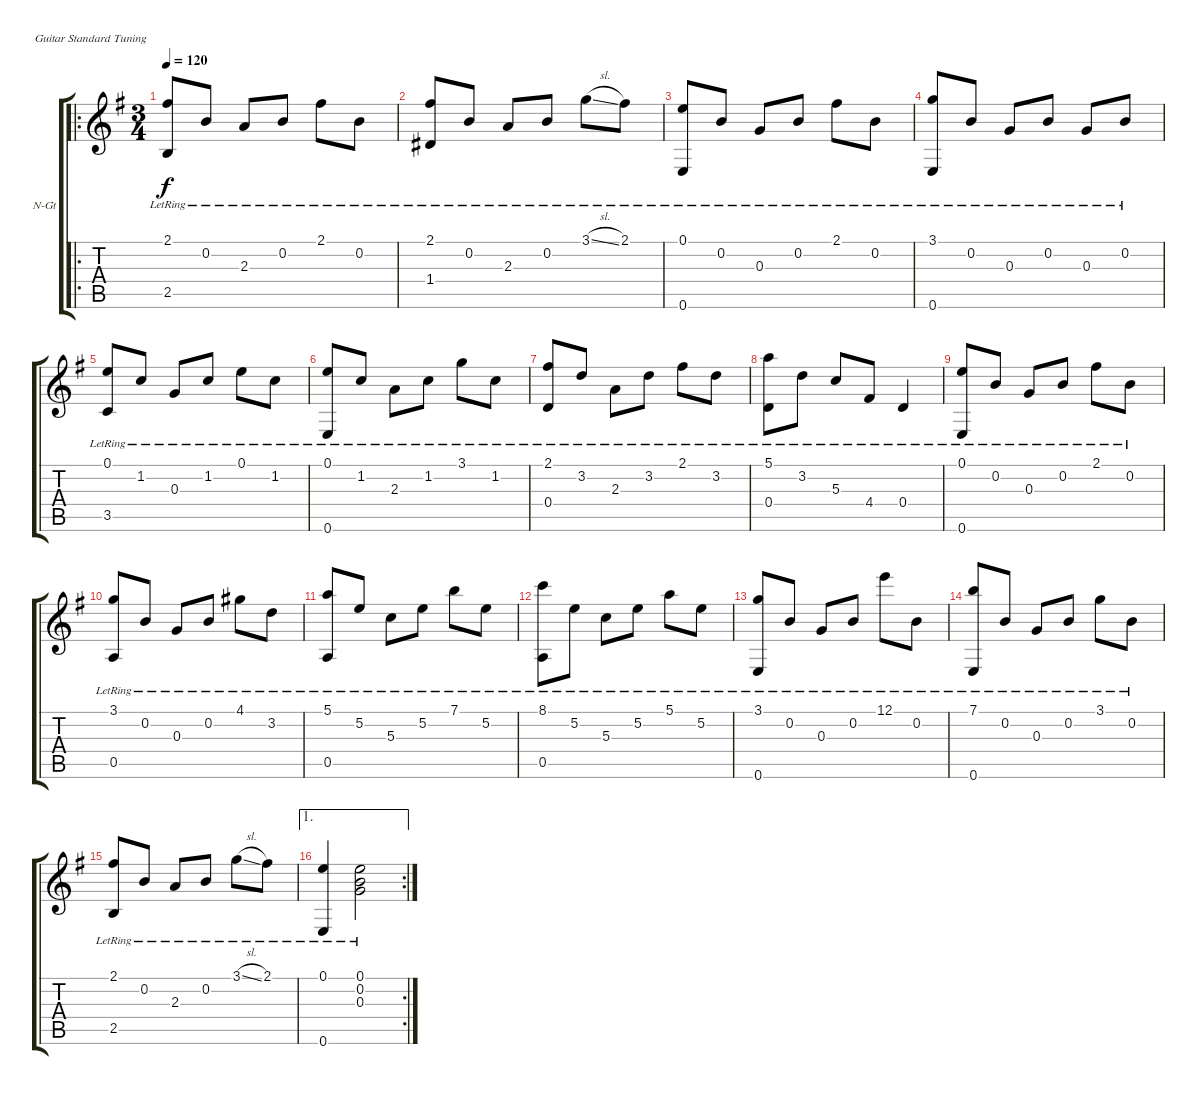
\bracketExtendMode groupsimilarinstruments
\firstSystemTrackNameOrientation horizontal
\otherSystemsTrackNameOrientation horizontal
\track ("Track 1" "N-Gt") {instrument acousticguitarnylon}
\staff {score tabs}
\tuning (E4 B3 G3 D3 A2 E2)
\ro
\ts (3 4)
\tempo 120
\clef g2
\ks g
(2.1{lr} 2.5{lr}).8{dy f} 0.2{lr}.8 2.3{lr}.8 0.2{lr}.8 2.1{lr}.8 0.2{lr}.8 |
(2.1{lr} 1.4{lr}).8 0.2{lr}.8 2.3{lr}.8 0.2{lr}.8 3.1{sl lr}.8 2.1{lr}.8 |
(0.1{lr} 0.6{lr}).8 0.2{lr}.8 0.3{lr}.8 0.2{lr}.8 2.1{lr}.8 0.2{lr}.8 |
(3.1{lr} 0.6{lr}).8 0.2{lr}.8 0.3{lr}.8 0.2{lr}.8 0.3{lr}.8 0.2{lr}.8 |
(0.1{lr} 3.5{lr}).8 1.2{lr}.8 0.3{lr}.8 1.2{lr}.8 0.1{lr}.8 1.2{lr}.8 |
(0.1{lr} 0.6{lr}).8 1.2{lr}.8 2.3{lr}.8 1.2{lr}.8 3.1{lr}.8 1.2{lr}.8 |
(2.1{lr} 0.4{lr}).8 3.2{lr}.8 2.3{lr}.8 3.2{lr}.8 2.1{lr}.8 3.2{lr}.8 |
(5.1{lr} 0.4{lr}).8 3.2{lr}.8 5.3{lr}.8 4.4{lr}.8 0.4{lr}.4 |
(0.1{lr} 0.6{lr}).8 0.2{lr}.8 0.3{lr}.8 0.2{lr}.8 2.1{lr}.8 0.2{lr}.8 |
(3.1{lr} 0.5{lr}).8 0.2{lr}.8 0.3{lr}.8 0.2{lr}.8 4.1{lr}.8 3.2{lr}.8 |
(5.1{lr} 0.5{lr}).8 5.2{lr}.8 5.3{lr}.8 5.2{lr}.8 7.1{lr}.8 5.2{lr}.8 |
(8.1{lr} 0.5{lr}).8 5.2{lr}.8 5.3{lr}.8 5.2{lr}.8 5.1{lr}.8 5.2{lr}.8 |
(3.1{lr} 0.6{lr}).8 0.2{lr}.8 0.3{lr}.8 0.2{lr}.8 12.1{lr}.8 0.2{lr}.8 |
(7.1{lr} 0.6{lr}).8 0.2{lr}.8 0.3{lr}.8 0.2{lr}.8 3.1{lr}.8 0.2{lr}.8 |
(2.1{lr} 2.5{lr}).8 0.2{lr}.8 2.3{lr}.8 0.2{lr}.8 3.1{sl lr}.8 2.1{lr}.8 |
\ae 1
\rc 2
(0.1{lr} 0.6{lr}).4 (0.1{lr} 0.2{lr} 0.3{lr}).2
